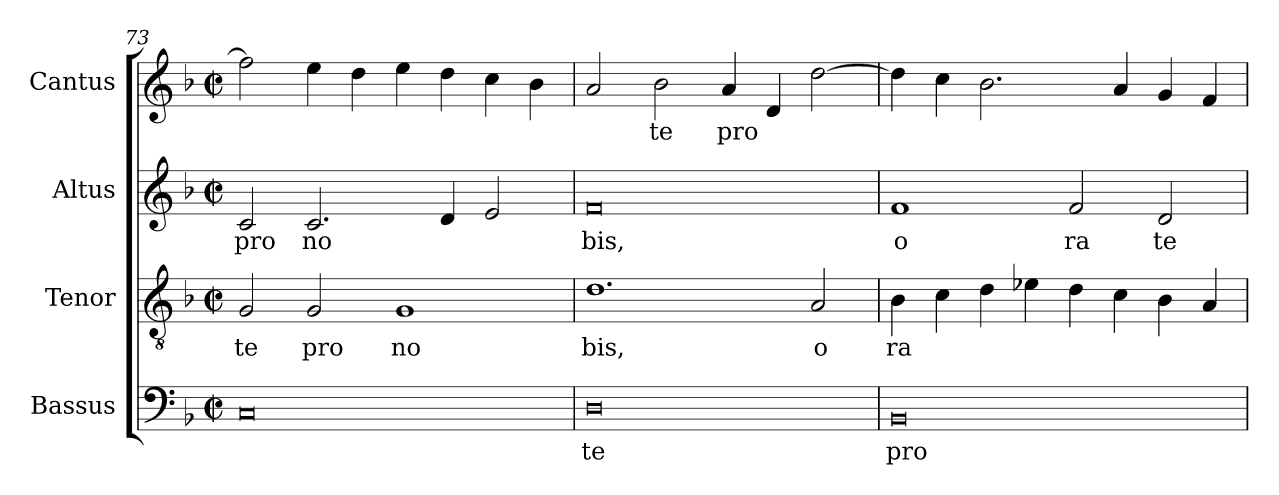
**kern	**text	**kern	**text	**kern	**text	**kern	**text
*part4	*part4	*part3	*part3	*part2	*part2	*part1	*part1
*staff4	*staff4	*staff3	*staff3	*staff2	*staff2	*staff1	*staff1
*I"Bassus	*	*I"Tenor	*	*I"Altus	*	*I"Cantus	*
!!LO:PB:g=z
*clefF4	*	*clefGv2	*	*clefG2	*	*clefG2	*
*k[b-]	*	*k[b-]	*	*k[b-]	*	*k[b-]	*
*F:	*	*F:	*	*F:	*	*F:	*
*M2/2	*	*M2/2	*	*M2/2	*	*M2/2	*
*met(c|)	*	*met(c|)	*	*met(c|)	*	*met(c|)	*
=73	=73	=73	=73	=73	=73	=73	=73
!	!LO:LY:b	!	!LO:LY:b	!	!LO:LY:b:cj	!	!LO:LY:b:cj
0C	.	2G/	-te	2c/	pro	2ff\]	.
!	!	!	!LO:LY:b	!	!LO:LY:b:cj	!	!LO:LY:b:cj
.	.	2G/	pro	2.c/	no	4ee\	.
!	!	!	!	!	!	!	!LO:LY:b:cj
.	.	.	.	.	.	4dd\	.
!	!	!	!LO:LY:b	!	!	!	!LO:LY:b:cj
.	.	1G	no	.	.	4ee\	.
!	!	!	!	!	!LO:LY:b:cj	!	!LO:LY:b:cj
.	.	.	.	4d/	.	4dd\	.
!	!	!	!	!	!LO:LY:b:cj	!	!LO:LY:b:cj
.	.	.	.	2e/	.	4cc\	.
!	!	!	!	!	!	!	!LO:LY:b:cj
.	.	.	.	.	.	4b-\	.
=74	=74	=74	=74	=74	=74	=74	=74
!	!LO:LY:b	!	!LO:LY:b	!	!LO:LY:b:cj	!	!LO:LY:b:cj
0D	te	1.d	bis,	0f	bis,	2a/	.
!	!	!	!	!	!	!	!LO:LY:b:cj
.	.	.	.	.	.	2b-\	te
!	!	!	!	!	!	!	!LO:LY:b:cj
.	.	.	.	.	.	4a/	pro
!	!	!	!	!	!	!	!LO:LY:b:cj
.	.	.	.	.	.	4d/	.
!	!	!	!LO:LY:b	!	!	!	!LO:LY:b:cj
.	.	2A/	o	.	.	[>2dd\	.
=75	=75	=75	=75	=75	=75	=75	=75
!	!LO:LY:b	!	!LO:LY:b	!	!LO:LY:b:cj	!	!LO:LY:b:cj
0BB-	pro	4B-\	ra	1f	o	4dd\]	.
!	!	!	!LO:LY:b	!	!	!	!LO:LY:b:cj
.	.	4c\	.	.	.	4cc\	.
!	!	!	!LO:LY:b	!	!	!	!LO:LY:b:cj
.	.	4d\	.	.	.	2.b-\	.
!	!	!	!LO:LY:b	!	!	!	!
.	.	4e-\	.	.	.	.	.
!	!	!	!LO:LY:b	!	!LO:LY:b:cj	!	!
.	.	4d\	.	2f/	ra	.	.
!	!	!	!LO:LY:b	!	!	!	!LO:LY:b:cj
.	.	4c\	.	.	.	4a/	.
!	!	!	!LO:LY:b	!	!LO:LY:b:cj	!	!LO:LY:b:cj
.	.	4B-\	.	2d/	te	4g/	.
!	!	!	!LO:LY:b	!	!	!	!LO:LY:b:cj
.	.	4A/	.	.	.	4f/	.
=	=	=	=	=	=	=	=
*-	*-	*-	*-	*-	*-	*-	*-
